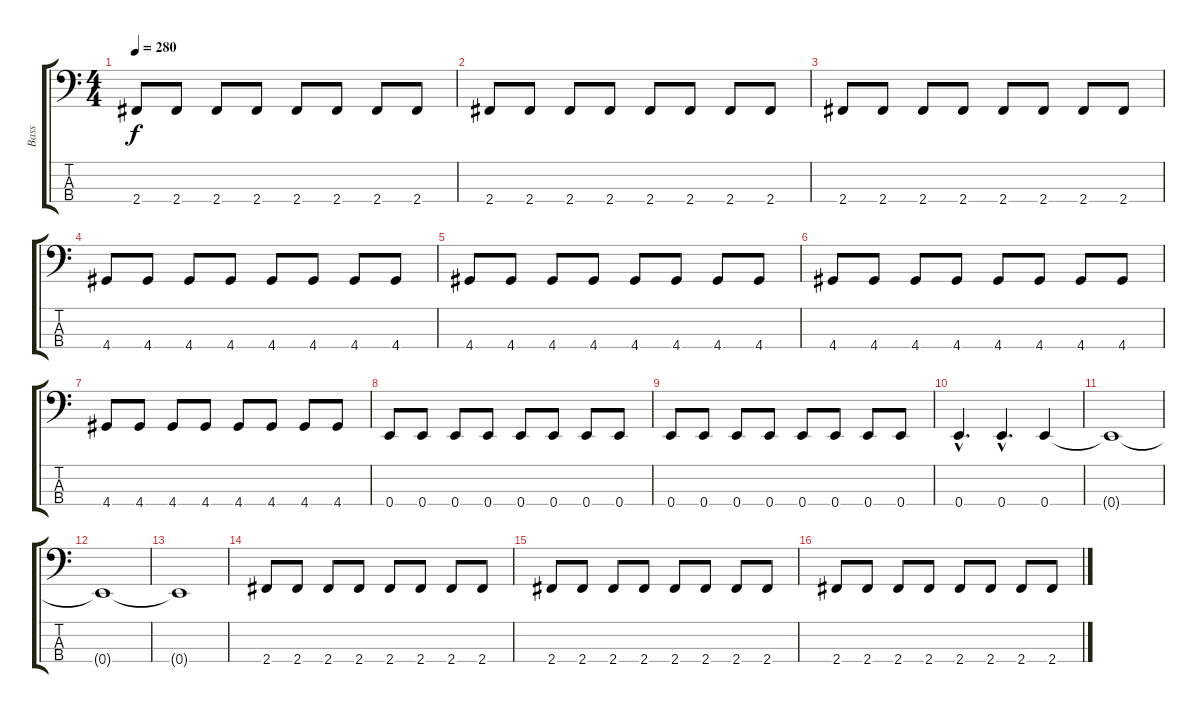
\track ("Bass" "Bass") {instrument electricbassfinger}
\staff {score tabs}
\tuning (G2 D2 A1 E1) {hide}
\ts (4 4)
\tempo 280
\clef f4
\ks c
2.4.8{dy f} 2.4.8 2.4.8 2.4.8 2.4.8 2.4.8 2.4.8 2.4.8 |
2.4.8 2.4.8 2.4.8 2.4.8 2.4.8 2.4.8 2.4.8 2.4.8 |
2.4.8 2.4.8 2.4.8 2.4.8 2.4.8 2.4.8 2.4.8 2.4.8 |
4.4.8 4.4.8 4.4.8 4.4.8 4.4.8 4.4.8 4.4.8 4.4.8 |
4.4.8 4.4.8 4.4.8 4.4.8 4.4.8 4.4.8 4.4.8 4.4.8 |
4.4.8 4.4.8 4.4.8 4.4.8 4.4.8 4.4.8 4.4.8 4.4.8 |
4.4.8 4.4.8 4.4.8 4.4.8 4.4.8 4.4.8 4.4.8 4.4.8 |
0.4.8 0.4.8 0.4.8 0.4.8 0.4.8 0.4.8 0.4.8 0.4.8 |
0.4.8 0.4.8 0.4.8 0.4.8 0.4.8 0.4.8 0.4.8 0.4.8 |
0.4{hac}.4{d} 0.4{hac}.4{d} 0.4.4 |
0.4{t}.1 |
0.4{t}.1 |
0.4{t}.1 |
2.4.8 2.4.8 2.4.8 2.4.8 2.4.8 2.4.8 2.4.8 2.4.8 |
2.4.8 2.4.8 2.4.8 2.4.8 2.4.8 2.4.8 2.4.8 2.4.8 |
2.4.8 2.4.8 2.4.8 2.4.8 2.4.8 2.4.8 2.4.8 2.4.8
